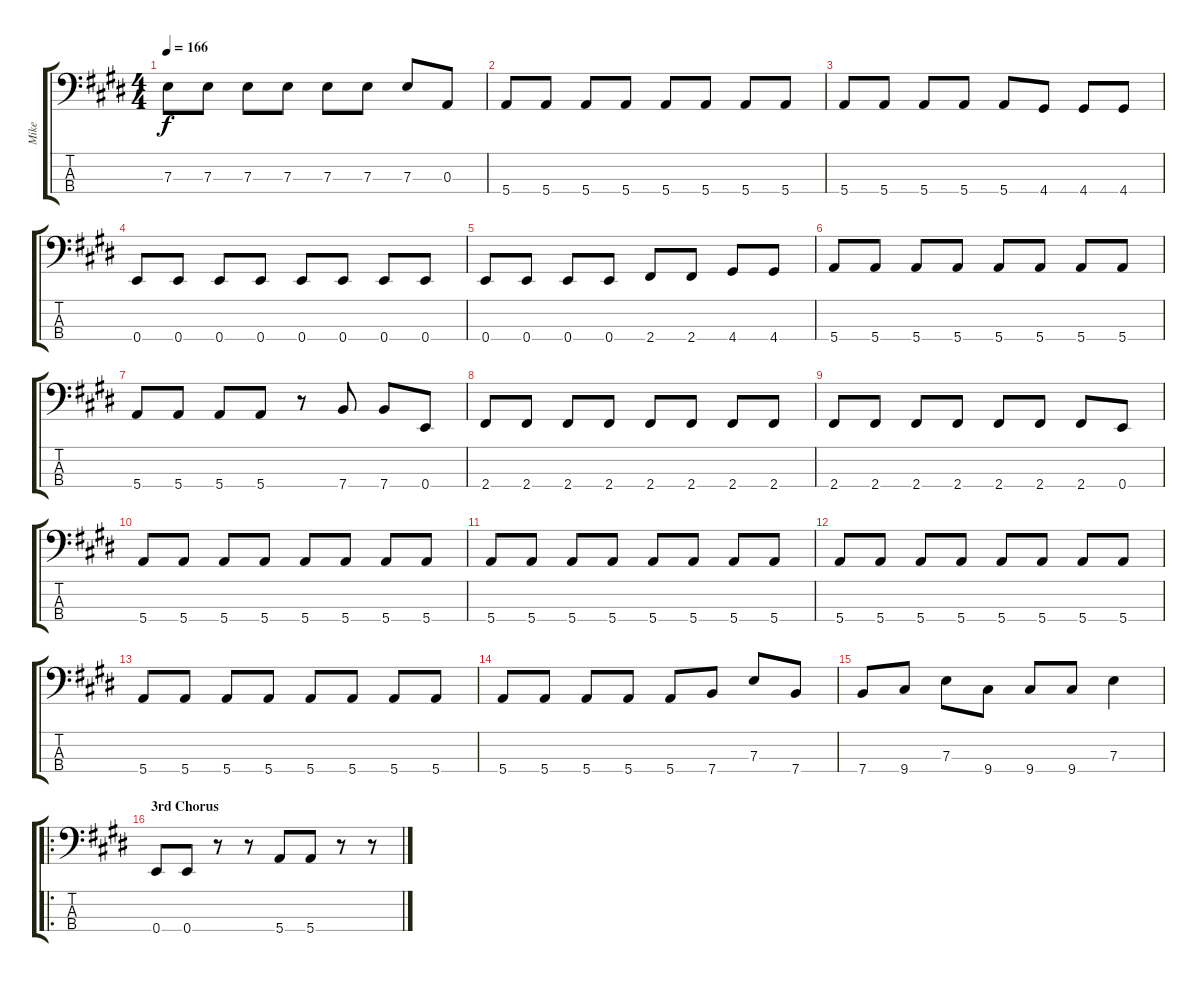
\track ("Mike" "Mike") {instrument electricbassfinger}
\staff {score tabs}
\tuning (G2 D2 A1 E1) {hide}
\ts (4 4)
\tempo 166
\clef f4
\ks e
7.3.8{dy f} 7.3.8 7.3.8 7.3.8 7.3.8 7.3.8 7.3.8 0.3.8 |
5.4.8 5.4.8 5.4.8 5.4.8 5.4.8 5.4.8 5.4.8 5.4.8 |
5.4.8 5.4.8 5.4.8 5.4.8 5.4.8 4.4.8 4.4.8 4.4.8 |
0.4.8 0.4.8 0.4.8 0.4.8 0.4.8 0.4.8 0.4.8 0.4.8 |
0.4.8 0.4.8 0.4.8 0.4.8 2.4.8 2.4.8 4.4.8 4.4.8 |
5.4.8 5.4.8 5.4.8 5.4.8 5.4.8 5.4.8 5.4.8 5.4.8 |
5.4.8 5.4.8 5.4.8 5.4.8 r.8 7.4.8 7.4.8 0.4.8 |
2.4.8 2.4.8 2.4.8 2.4.8 2.4.8 2.4.8 2.4.8 2.4.8 |
2.4.8 2.4.8 2.4.8 2.4.8 2.4.8 2.4.8 2.4.8 0.4.8 |
5.4.8 5.4.8 5.4.8 5.4.8 5.4.8 5.4.8 5.4.8 5.4.8 |
5.4.8 5.4.8 5.4.8 5.4.8 5.4.8 5.4.8 5.4.8 5.4.8 |
5.4.8 5.4.8 5.4.8 5.4.8 5.4.8 5.4.8 5.4.8 5.4.8 |
5.4.8 5.4.8 5.4.8 5.4.8 5.4.8 5.4.8 5.4.8 5.4.8 |
5.4.8 5.4.8 5.4.8 5.4.8 5.4.8 7.4.8 7.3.8 7.4.8 |
7.4.8 9.4.8 7.3.8 9.4.8 9.4.8 9.4.8 7.3.4 |
\ro
\section ("" "3rd Chorus")
0.4.8 0.4.8 r.8 r.8 5.4.8 5.4.8 r.8 r.8
